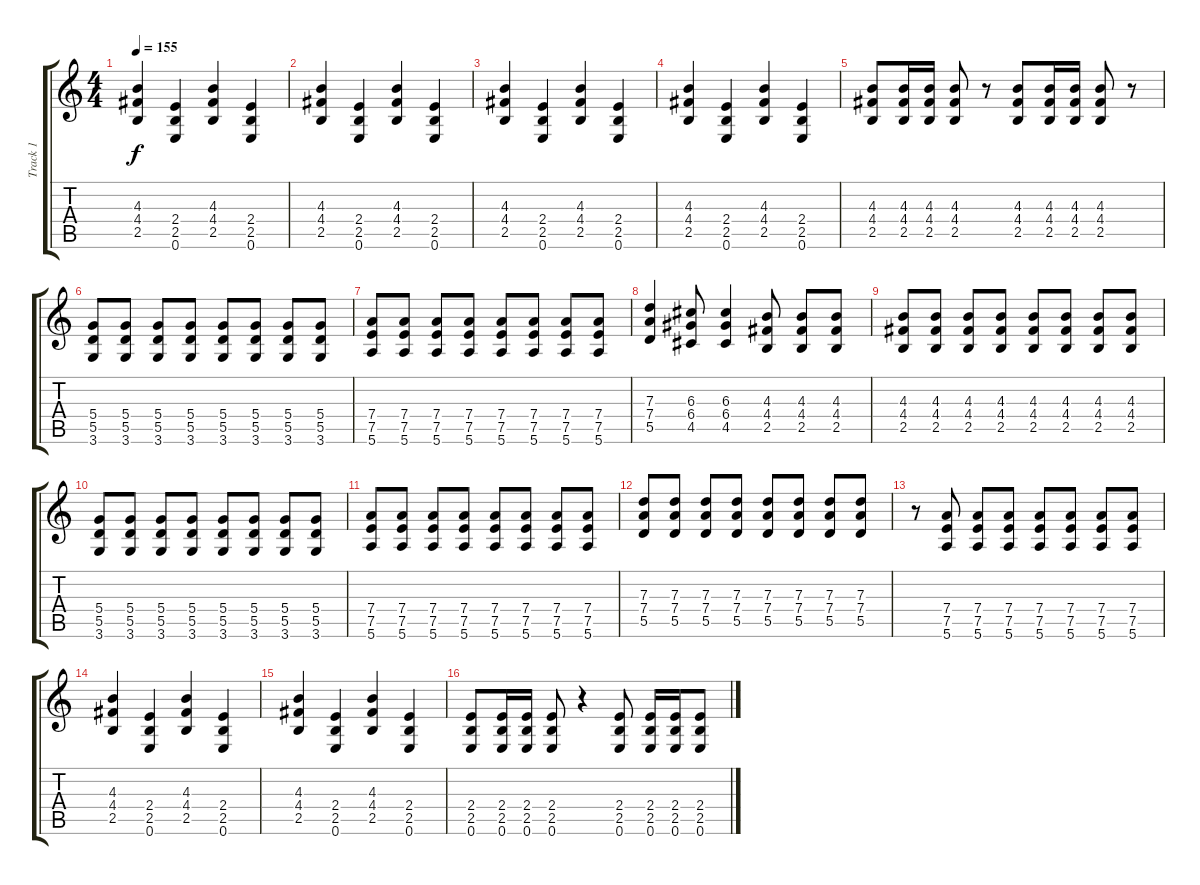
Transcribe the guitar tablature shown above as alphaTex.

\track ("Track 1" "Track 1") {instrument overdrivenguitar}
\staff {score tabs}
\tuning (E4 B3 G3 D3 A2 E2) {hide}
\ts (4 4)
\tempo 155
\clef g2
\ks c
(4.3 4.4 2.5).4{dy f} (2.4 2.5 0.6).4 (4.3 4.4 2.5).4 (2.4 2.5 0.6).4 |
(4.3 4.4 2.5).4 (2.4 2.5 0.6).4 (4.3 4.4 2.5).4 (2.4 2.5 0.6).4 |
(4.3 4.4 2.5).4 (2.4 2.5 0.6).4 (4.3 4.4 2.5).4 (2.4 2.5 0.6).4 |
(4.3 4.4 2.5).4 (2.4 2.5 0.6).4 (4.3 4.4 2.5).4 (2.4 2.5 0.6).4 |
(4.3 4.4 2.5).8 (4.3 4.4 2.5).16 (4.3 4.4 2.5).16 (4.3 4.4 2.5).8 r.8 (4.3 4.4 2.5).8 (4.3 4.4 2.5).16 (4.3 4.4 2.5).16 (4.3 4.4 2.5).8 r.8 |
(5.4 5.5 3.6).8 (5.4 5.5 3.6).8 (5.4 5.5 3.6).8 (5.4 5.5 3.6).8 (5.4 5.5 3.6).8 (5.4 5.5 3.6).8 (5.4 5.5 3.6).8 (5.4 5.5 3.6).8 |
(7.4 7.5 5.6).8 (7.4 7.5 5.6).8 (7.4 7.5 5.6).8 (7.4 7.5 5.6).8 (7.4 7.5 5.6).8 (7.4 7.5 5.6).8 (7.4 7.5 5.6).8 (7.4 7.5 5.6).8 |
(7.3 7.4 5.5).4 (6.3 6.4 4.5).8 (6.3 6.4 4.5).4 (4.3 4.4 2.5).8 (4.3 4.4 2.5).8 (4.3 4.4 2.5).8 |
(4.3 4.4 2.5).8 (4.3 4.4 2.5).8 (4.3 4.4 2.5).8 (4.3 4.4 2.5).8 (4.3 4.4 2.5).8 (4.3 4.4 2.5).8 (4.3 4.4 2.5).8 (4.3 4.4 2.5).8 |
(5.4 5.5 3.6).8 (5.4 5.5 3.6).8 (5.4 5.5 3.6).8 (5.4 5.5 3.6).8 (5.4 5.5 3.6).8 (5.4 5.5 3.6).8 (5.4 5.5 3.6).8 (5.4 5.5 3.6).8 |
(7.4 7.5 5.6).8 (7.4 7.5 5.6).8 (7.4 7.5 5.6).8 (7.4 7.5 5.6).8 (7.4 7.5 5.6).8 (7.4 7.5 5.6).8 (7.4 7.5 5.6).8 (7.4 7.5 5.6).8 |
(7.3 7.4 5.5).8 (7.3 7.4 5.5).8 (7.3 7.4 5.5).8 (7.3 7.4 5.5).8 (7.3 7.4 5.5).8 (7.3 7.4 5.5).8 (7.3 7.4 5.5).8 (7.3 7.4 5.5).8 |
r.8 (7.4 7.5 5.6).8 (7.4 7.5 5.6).8 (7.4 7.5 5.6).8 (7.4 7.5 5.6).8 (7.4 7.5 5.6).8 (7.4 7.5 5.6).8 (7.4 7.5 5.6).8 |
(4.3 4.4 2.5).4 (2.4 2.5 0.6).4 (4.3 4.4 2.5).4 (2.4 2.5 0.6).4 |
(4.3 4.4 2.5).4 (2.4 2.5 0.6).4 (4.3 4.4 2.5).4 (2.4 2.5 0.6).4 |
(2.4 2.5 0.6).8 (2.4 2.5 0.6).16 (2.4 2.5 0.6).16 (2.4 2.5 0.6).8 r.4 (2.4 2.5 0.6).8 (2.4 2.5 0.6).16 (2.4 2.5 0.6).16 (2.4 2.5 0.6).8
